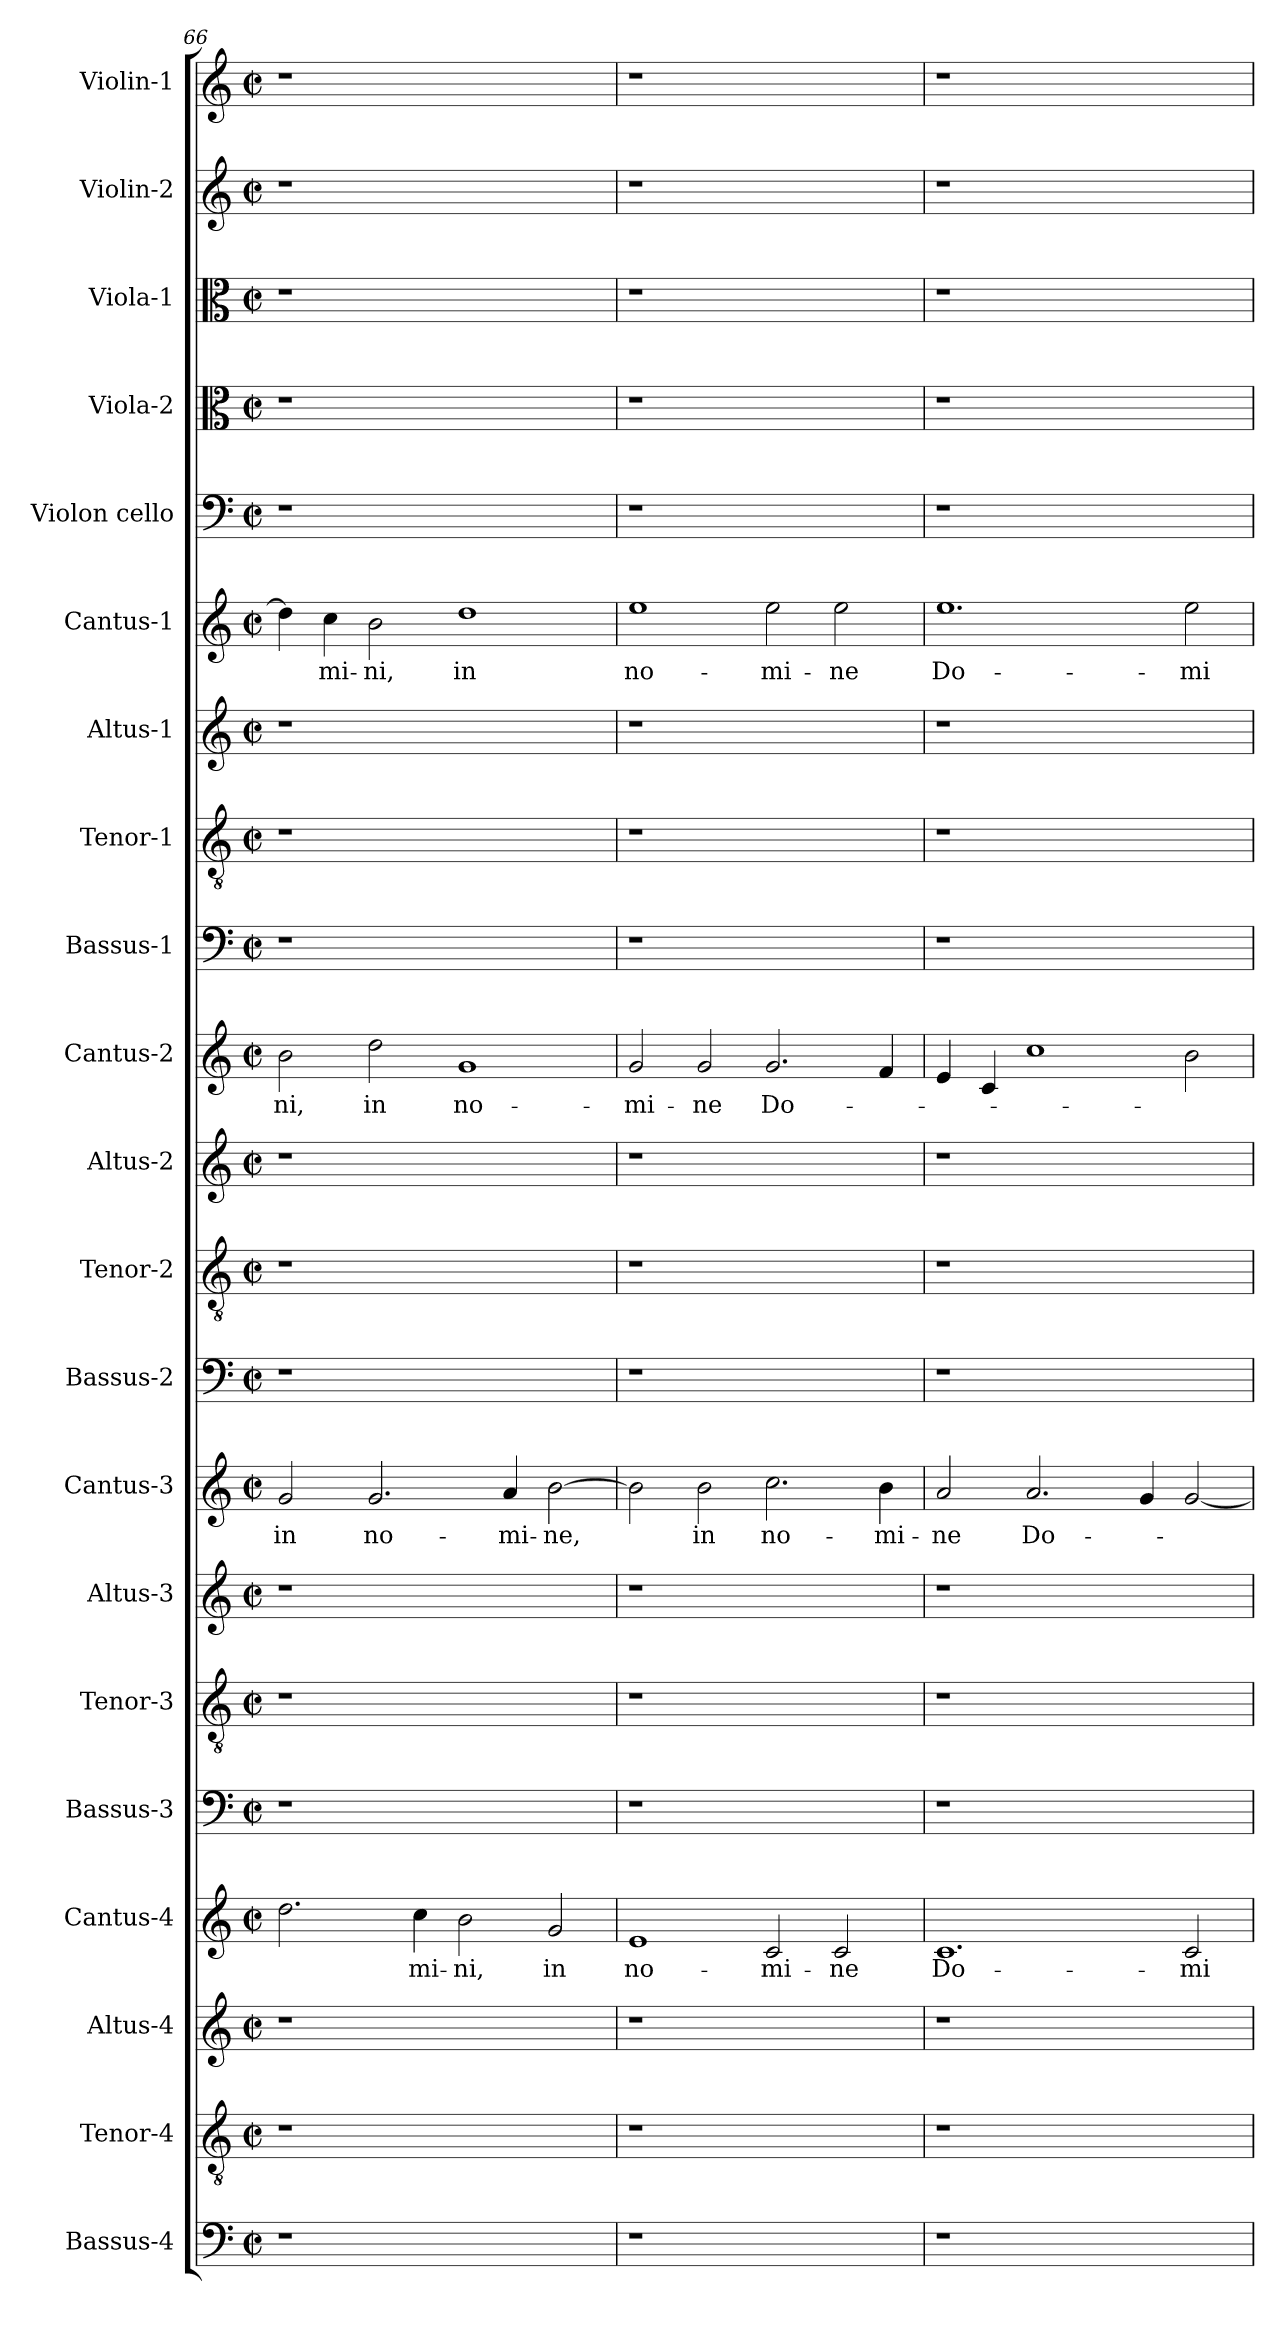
**kern	**kern	**kern	**kern	**text	**kern	**kern	**kern	**kern	**text	**kern	**kern	**kern	**kern	**text	**kern	**kern	**kern	**kern	**text	**kern	**kern	**kern	**kern	**kern
*part21	*part20	*part19	*part18	*part18	*part17	*part16	*part15	*part14	*part14	*part13	*part12	*part11	*part10	*part10	*part9	*part8	*part7	*part6	*part6	*part5	*part4	*part3	*part2	*part1
*staff21	*staff20	*staff19	*staff18	*staff18	*staff17	*staff16	*staff15	*staff14	*staff14	*staff13	*staff12	*staff11	*staff10	*staff10	*staff9	*staff8	*staff7	*staff6	*staff6	*staff5	*staff4	*staff3	*staff2	*staff1
*I"Bassus-4	*I"Tenor-4	*I"Altus-4	*I"Cantus-4	*	*I"Bassus-3	*I"Tenor-3	*I"Altus-3	*I"Cantus-3	*	*I"Bassus-2	*I"Tenor-2	*I"Altus-2	*I"Cantus-2	*	*I"Bassus-1	*I"Tenor-1	*I"Altus-1	*I"Cantus-1	*	*I"Violon cello	*I"Viola-2	*I"Viola-1	*I"Violin-2	*I"Violin-1
*I'B4	*I'T4	*I'A4	*I'C4	*	*I'B3	*I'T3	*I'A3	*I'C3	*	*I'B2	*I'T2	*I'A-2	*I'C2	*	*I'B1	*I'T1	*I'A1	*I'C1	*	*I'Vc	*I'Va2	*I'Va1	*I'Vi2	*I'Vi1
*clefF4	*clefGv2	*clefG2	*clefG2	*	*clefF4	*clefGv2	*clefG2	*clefG2	*	*clefF4	*clefGv2	*clefG2	*clefG2	*	*clefF4	*clefGv2	*clefG2	*clefG2	*	*clefF4	*clefC3	*clefC3	*clefG2	*clefG2
*k[]	*k[]	*k[]	*k[]	*	*k[]	*k[]	*k[]	*k[]	*	*k[]	*k[]	*k[]	*k[]	*	*k[]	*k[]	*k[]	*k[]	*	*k[]	*k[]	*k[]	*k[]	*k[]
*C:	*C:	*C:	*C:	*	*C:	*C:	*C:	*C:	*	*C:	*C:	*C:	*C:	*	*C:	*C:	*C:	*C:	*	*C:	*C:	*C:	*C:	*C:
*M2/2	*M2/2	*M2/2	*M2/2	*	*M2/2	*M2/2	*M2/2	*M2/2	*	*M2/2	*M2/2	*M2/2	*M2/2	*	*M2/2	*M2/2	*M2/2	*M2/2	*	*M2/2	*M2/2	*M2/2	*M2/2	*M2/2
*met(c|)	*met(c|)	*met(c|)	*met(c|)	*	*met(c|)	*met(c|)	*met(c|)	*met(c|)	*	*met(c|)	*met(c|)	*met(c|)	*met(c|)	*	*met(c|)	*met(c|)	*met(c|)	*met(c|)	*	*met(c|)	*met(c|)	*met(c|)	*met(c|)	*met(c|)
=66	=66	=66	=66	=66	=66	=66	=66	=66	=66	=66	=66	=66	=66	=66	=66	=66	=66	=66	=66	=66	=66	=66	=66	=66
!	!	!	!	!	!	!	!	!	!LO:LY:b	!	!	!	!	!LO:LY:b	!	!	!	!	!	!	!	!	!	!
1r	1r	1r	2.dd\	.	1r	1r	1r	2g/	in	1r	1r	1r	2b\	-ni,	1r	1r	1r	4dd\]	.	1r	1r	1r	1r	1r
!	!	!	!	!	!	!	!	!	!	!	!	!	!	!	!	!	!	!	!LO:LY:b	!	!	!	!	!
.	.	.	.	.	.	.	.	.	.	.	.	.	.	.	.	.	.	4cc\	-mi-	.	.	.	.	.
!	!	!	!	!	!	!	!	!	!LO:LY:b	!	!	!	!	!LO:LY:b	!	!	!	!	!LO:LY:b	!	!	!	!	!
.	.	.	.	.	.	.	.	2.g/	no-	.	.	.	2dd\	in	.	.	.	2b\	-ni,	.	.	.	.	.
!	!	!	!	!LO:LY:b	!	!	!	!	!	!	!	!	!	!	!	!	!	!	!	!	!	!	!	!
.	.	.	4cc\	-mi-	.	.	.	.	.	.	.	.	.	.	.	.	.	.	.	.	.	.	.	.
!	!	!	!	!LO:LY:b	!	!	!	!	!	!	!	!	!	!LO:LY:b	!	!	!	!	!LO:LY:b	!	!	!	!	!
1ryy	1ryy	1ryy	2b\	-ni,	1ryy	1ryy	1ryy	.	.	1ryy	1ryy	1ryy	1g	no-	1ryy	1ryy	1ryy	1dd	in	1ryy	1ryy	1ryy	1ryy	1ryy
!	!	!	!	!	!	!	!	!	!LO:LY:b	!	!	!	!	!	!	!	!	!	!	!	!	!	!	!
.	.	.	.	.	.	.	.	4a/	-mi-	.	.	.	.	.	.	.	.	.	.	.	.	.	.	.
!	!	!	!	!LO:LY:b	!	!	!	!	!LO:LY:b	!	!	!	!	!	!	!	!	!	!	!	!	!	!	!
.	.	.	2g/	in	.	.	.	[2b\	-ne,	.	.	.	.	.	.	.	.	.	.	.	.	.	.	.
=67	=67	=67	=67	=67	=67	=67	=67	=67	=67	=67	=67	=67	=67	=67	=67	=67	=67	=67	=67	=67	=67	=67	=67	=67
!	!	!	!	!LO:LY:b	!	!	!	!	!	!	!	!	!	!LO:LY:b	!	!	!	!	!LO:LY:b	!	!	!	!	!
1r	1r	1r	1e	no-	1r	1r	1r	2b\]	.	1r	1r	1r	2g/	-mi-	1r	1r	1r	1ee	no-	1r	1r	1r	1r	1r
!	!	!	!	!	!	!	!	!	!LO:LY:b	!	!	!	!	!LO:LY:b	!	!	!	!	!	!	!	!	!	!
.	.	.	.	.	.	.	.	2b\	in	.	.	.	2g/	-ne	.	.	.	.	.	.	.	.	.	.
!	!	!	!	!LO:LY:b	!	!	!	!	!LO:LY:b	!	!	!	!	!LO:LY:b	!	!	!	!	!LO:LY:b	!	!	!	!	!
1ryy	1ryy	1ryy	2c/	-mi-	1ryy	1ryy	1ryy	2.cc\	no-	1ryy	1ryy	1ryy	2.g/	Do-	1ryy	1ryy	1ryy	2ee\	-mi-	1ryy	1ryy	1ryy	1ryy	1ryy
!	!	!	!	!LO:LY:b	!	!	!	!	!	!	!	!	!	!	!	!	!	!	!LO:LY:b	!	!	!	!	!
.	.	.	2c/	-ne	.	.	.	.	.	.	.	.	.	.	.	.	.	2ee\	-ne	.	.	.	.	.
!	!	!	!	!	!	!	!	!	!LO:LY:b	!	!	!	!	!	!	!	!	!	!	!	!	!	!	!
.	.	.	.	.	.	.	.	4b\	-mi-	.	.	.	4f/	.	.	.	.	.	.	.	.	.	.	.
=68	=68	=68	=68	=68	=68	=68	=68	=68	=68	=68	=68	=68	=68	=68	=68	=68	=68	=68	=68	=68	=68	=68	=68	=68
!	!	!	!	!LO:LY:b	!	!	!	!	!LO:LY:b	!	!	!	!	!	!	!	!	!	!LO:LY:b	!	!	!	!	!
1r	1r	1r	1.c	Do-	1r	1r	1r	2a/	-ne	1r	1r	1r	4e/	.	1r	1r	1r	1.ee	Do-	1r	1r	1r	1r	1r
.	.	.	.	.	.	.	.	.	.	.	.	.	4c/	.	.	.	.	.	.	.	.	.	.	.
!	!	!	!	!	!	!	!	!	!LO:LY:b	!	!	!	!	!	!	!	!	!	!	!	!	!	!	!
.	.	.	.	.	.	.	.	2.a/	Do-	.	.	.	1cc	.	.	.	.	.	.	.	.	.	.	.
1ryy	1ryy	1ryy	.	.	1ryy	1ryy	1ryy	.	.	1ryy	1ryy	1ryy	.	.	1ryy	1ryy	1ryy	.	.	1ryy	1ryy	1ryy	1ryy	1ryy
.	.	.	.	.	.	.	.	4g/	.	.	.	.	.	.	.	.	.	.	.	.	.	.	.	.
!	!	!	!	!LO:LY:b	!	!	!	!	!	!	!	!	!	!	!	!	!	!	!LO:LY:b	!	!	!	!	!
.	.	.	2c/	-mi-	.	.	.	[2g/	.	.	.	.	2b\	.	.	.	.	2ee\	-mi-	.	.	.	.	.
=	=	=	=	=	=	=	=	=	=	=	=	=	=	=	=	=	=	=	=	=	=	=	=	=
*-	*-	*-	*-	*-	*-	*-	*-	*-	*-	*-	*-	*-	*-	*-	*-	*-	*-	*-	*-	*-	*-	*-	*-	*-
